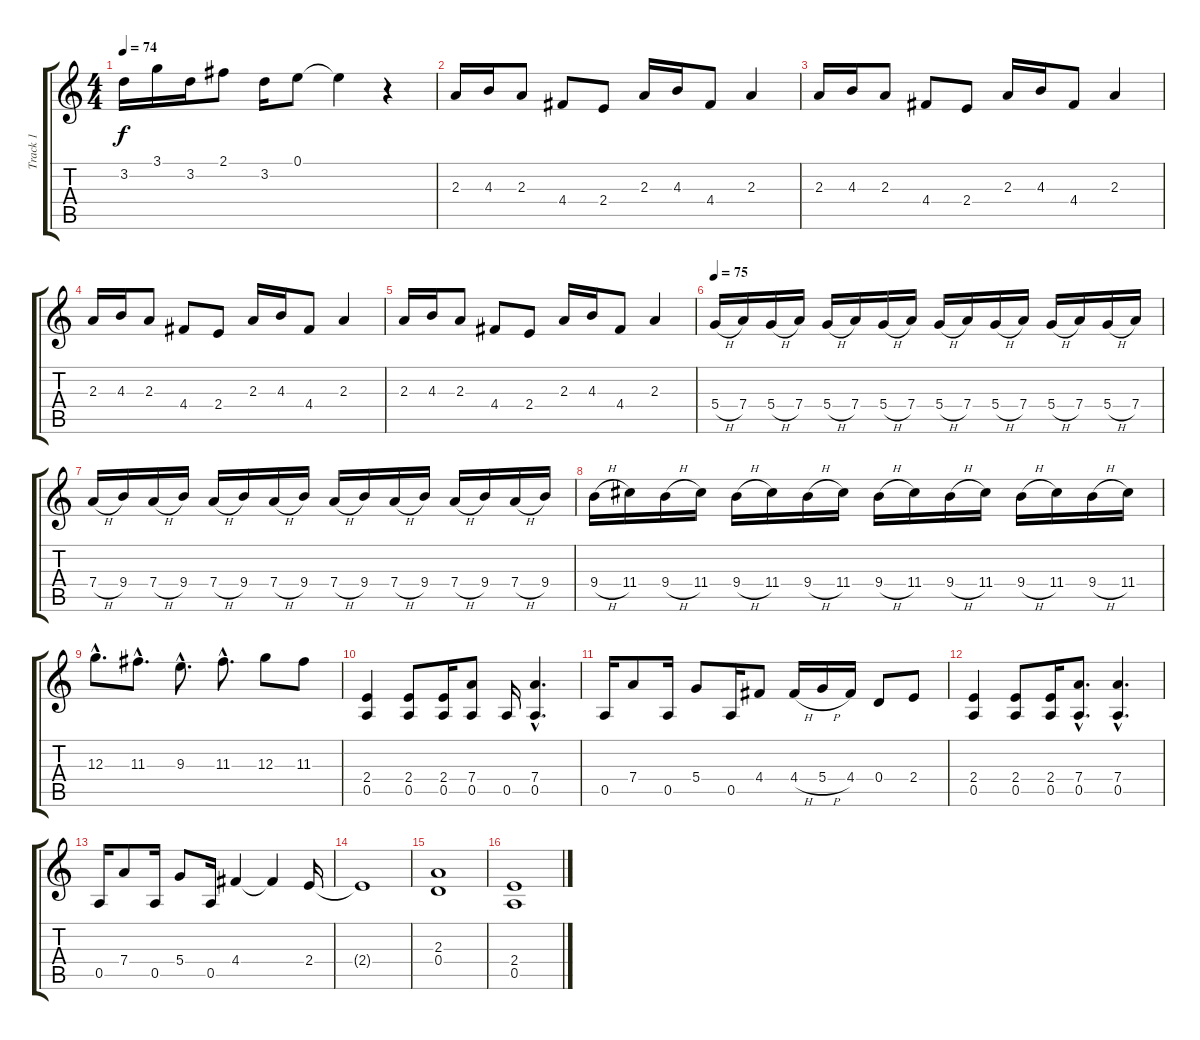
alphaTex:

\track ("Track 1" "Track 1") {instrument electricguitarjazz}
\staff {score tabs}
\tuning (E4 B3 G3 D3 A2 E2) {hide}
\ts (4 4)
\tempo 74
\clef g2
\ks c
3.2.16{dy f} 3.1.16 3.2.16 2.1.8 3.2.16 0.1.8 0.1{t}.4 r.4 |
2.3.16 4.3.16 2.3.8 4.4.8 2.4.8 2.3.16 4.3.16 4.4.8 2.3.4 |
2.3.16 4.3.16 2.3.8 4.4.8 2.4.8 2.3.16 4.3.16 4.4.8 2.3.4 |
2.3.16 4.3.16 2.3.8 4.4.8 2.4.8 2.3.16 4.3.16 4.4.8 2.3.4 |
2.3.16 4.3.16 2.3.8 4.4.8 2.4.8 2.3.16 4.3.16 4.4.8 2.3.4 |
\tempo 75
5.4{h}.16 7.4.16 5.4{h}.16 7.4.16 5.4{h}.16 7.4.16 5.4{h}.16 7.4.16 5.4{h}.16 7.4.16 5.4{h}.16 7.4.16 5.4{h}.16 7.4.16 5.4{h}.16 7.4.16 |
7.4{h}.16 9.4.16 7.4{h}.16 9.4.16 7.4{h}.16 9.4.16 7.4{h}.16 9.4.16 7.4{h}.16 9.4.16 7.4{h}.16 9.4.16 7.4{h}.16 9.4.16 7.4{h}.16 9.4.16 |
9.4{h}.16 11.4.16 9.4{h}.16 11.4.16 9.4{h}.16 11.4.16 9.4{h}.16 11.4.16 9.4{h}.16 11.4.16 9.4{h}.16 11.4.16 9.4{h}.16 11.4.16 9.4{h}.16 11.4.16 |
12.3{hac}.8{d} 11.3{hac}.8{d} 9.3{hac}.8{d} 11.3{hac}.8{d} 12.3.8 11.3.8 |
(2.4 0.5).4 (2.4 0.5).8 (2.4 0.5).16 (7.4 0.5).8 0.5.16 (7.4{hac} 0.5{hac}).4{d} |
0.5.16 7.4.8 0.5.16 5.4.8 0.5.16 4.4.8 4.4{h}.16 5.4{h}.16 4.4.16 0.4.8 2.4.8 |
(2.4 0.5).4 (2.4 0.5).8 (2.4 0.5).16 (7.4{hac} 0.5{hac}).8{d} (7.4{hac} 0.5{hac}).4{d} |
0.5.16 7.4.8 0.5.16 5.4.8 0.5.16 4.4.4 4.4{t}.4 2.4.16 |
2.4{t}.1 |
(2.3 0.4).1 |
(2.4 0.5).1
